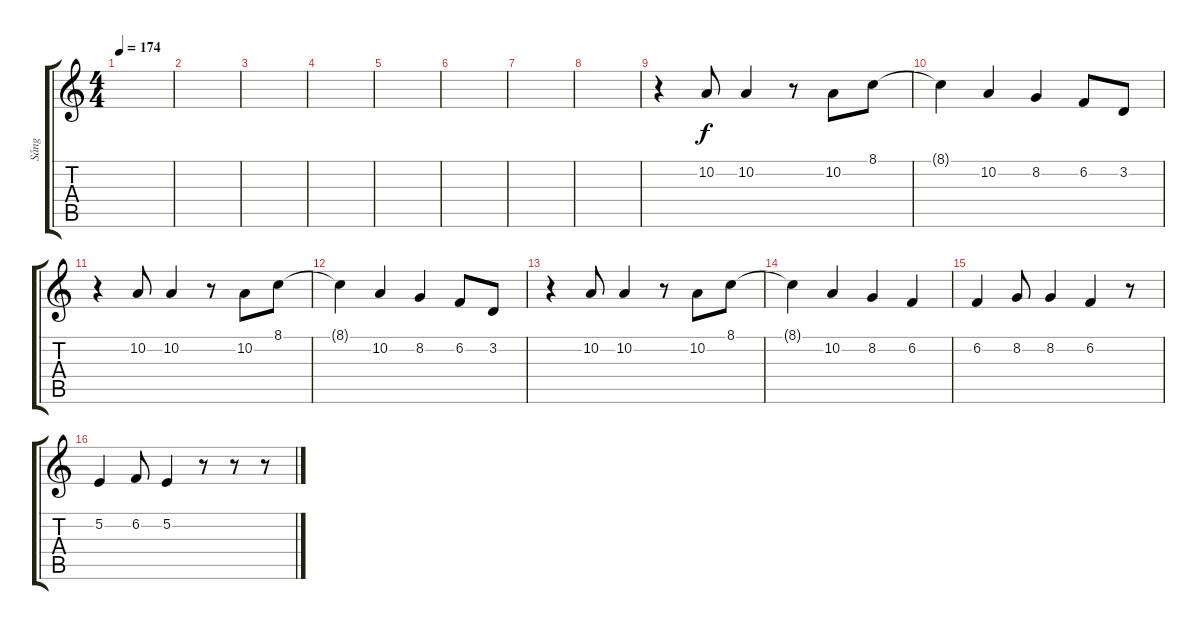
\track ("Sång" "Sång") {instrument choiraahs}
\staff {score tabs}
\tuning (E4 B3 G3 D3 A2 E2) {hide}
\ts (4 4)
\tempo 174
\clef g2
\ks c
|
|
|
|
|
|
|
|
r.4 10.2.8 10.2.4 r.8 10.2.8 8.1.8 |
8.1{t}.4 10.2.4 8.2.4 6.2.8 3.2.8 |
r.4 10.2.8 10.2.4 r.8 10.2.8 8.1.8 |
8.1{t}.4 10.2.4 8.2.4 6.2.8 3.2.8 |
r.4 10.2.8 10.2.4 r.8 10.2.8 8.1.8 |
8.1{t}.4 10.2.4 8.2.4 6.2.4 |
6.2.4 8.2.8 8.2.4 6.2.4 r.8 |
5.2.4 6.2.8 5.2.4 r.8 r.8 r.8
